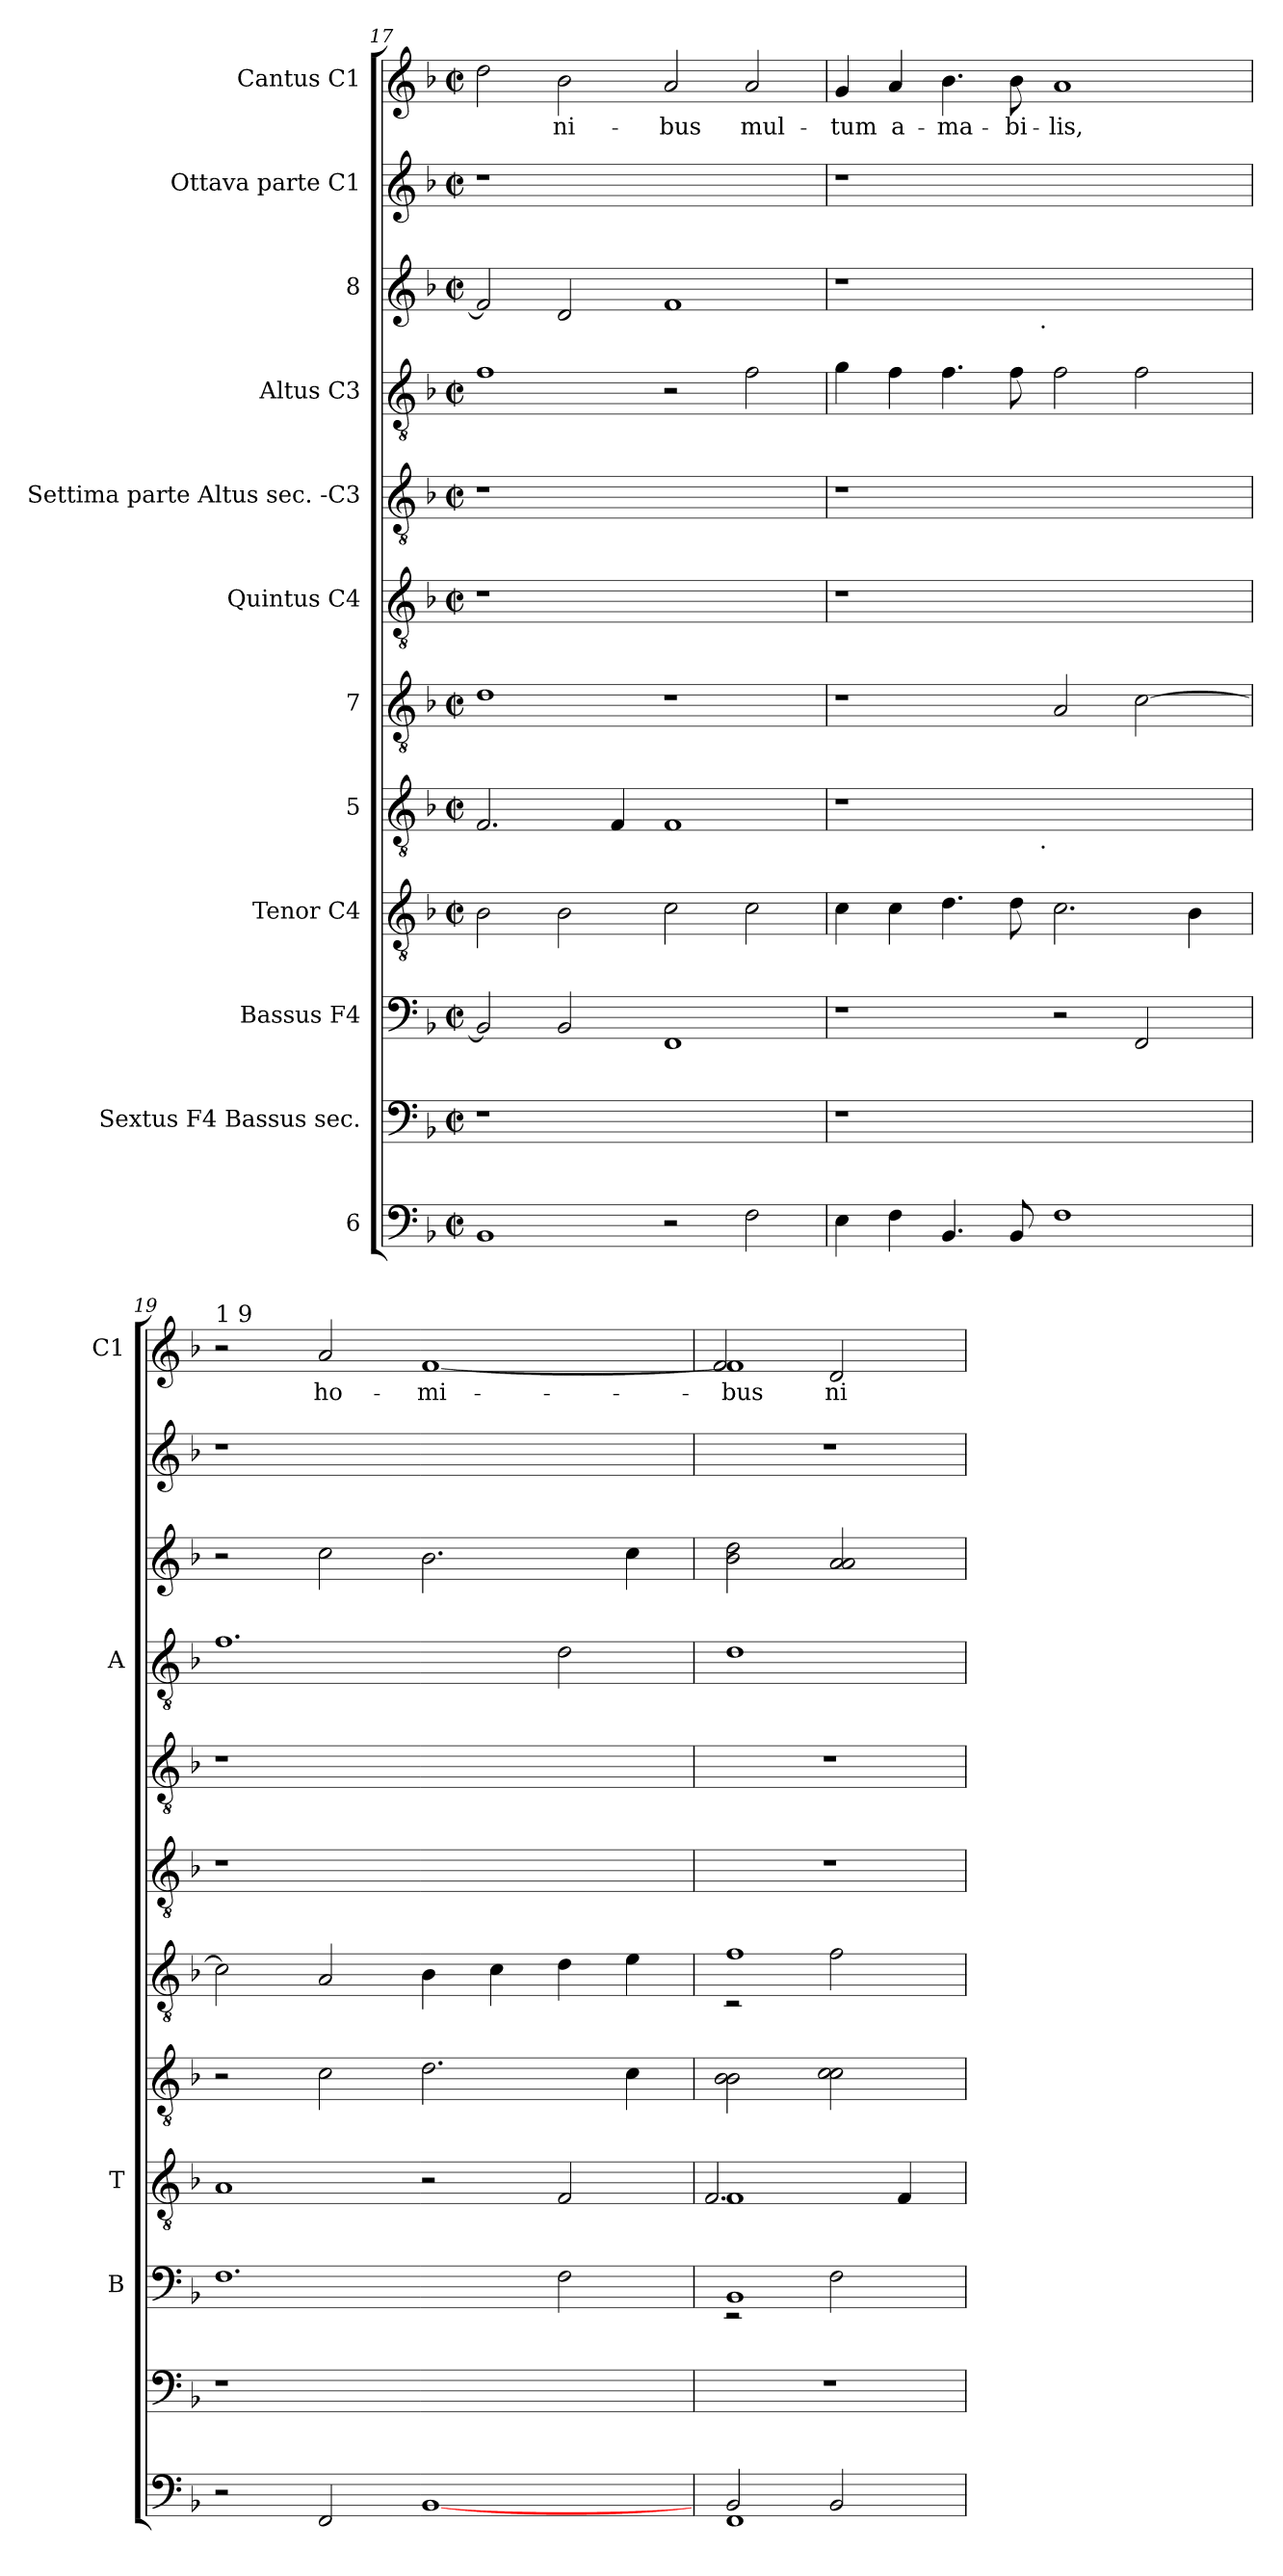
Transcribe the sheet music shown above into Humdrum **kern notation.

**kern	**kern	**kern	**kern	**kern	**kern	**kern	**kern	**kern	**kern	**kern	**kern	**text
*part12	*part11	*part10	*part9	*part8	*part7	*part6	*part5	*part4	*part3	*part2	*part1	*part1
*staff12	*staff11	*staff10	*staff9	*staff8	*staff7	*staff6	*staff5	*staff4	*staff3	*staff2	*staff1	*staff1
*I"6	*I"Sextus F4 Bassus sec.	*I"Bassus F4	*I"Tenor C4	*I"5	*I"7	*I"Quintus C4	*I"Settima parte Altus sec. -C3	*I"Altus C3	*I"8	*I"Ottava parte C1	*I"Cantus C1	*
*	*	*I'B	*I'T	*	*	*	*	*I'A	*	*	*I'C1	*
*clefF4	*clefF4	*clefF4	*clefGv2	*clefGv2	*clefGv2	*clefGv2	*clefGv2	*clefGv2	*clefG2	*clefG2	*clefG2	*
*	*ITrd7c12	*ITrd7c12	*	*	*	*	*	*	*	*	*	*
*k[b-]	*k[b-]	*k[b-]	*k[b-]	*k[b-]	*k[b-]	*k[b-]	*k[b-]	*k[b-]	*k[b-]	*k[b-]	*k[b-]	*
*F:	*F:	*F:	*F:	*F:	*F:	*F:	*F:	*F:	*F:	*F:	*F:	*
*M2/2	*M2/2	*M2/2	*M2/2	*M2/2	*M2/2	*M2/2	*M2/2	*M2/2	*M2/2	*M2/2	*M2/2	*
*met(c|)	*met(c|)	*met(c|)	*met(c|)	*met(c|)	*met(c|)	*met(c|)	*met(c|)	*met(c|)	*met(c|)	*met(c|)	*met(c|)	*
=17	=17	=17	=17	=17	=17	=17	=17	=17	=17	=17	=17	=17
1BB-	1r	2BBB-/]	2B-\	2.F/	1d	1r	1r	1f	2f/]	1r	2dd\	.
!	!	!	!	!	!	!	!	!	!	!	!	!LO:LY:b:rj
.	.	2BBB-/	2B-\	.	.	.	.	.	2d/	.	2b-\	-ni-
.	.	.	.	4F/	.	.	.	.	.	.	.	.
!	!	!	!	!	!	!	!	!	!	!	!	!LO:LY:b:rj
2r	1ryy	1FFF	2c\	1F	1r	1ryy	1ryy	2r	1f	1ryy	2a/	-bus
!	!	!	!	!	!	!	!	!	!	!	!	!LO:LY:b:rj
2F\	.	.	2c\	.	.	.	.	2f\	.	.	2a/	mul-
=18	=18	=18	=18	=18	=18	=18	=18	=18	=18	=18	=18	=18
!	!	!	!	!	!	!	!	!	!	!	!	!LO:LY:b:rj
*	*	*	*	*^	*	*	*	*	*^	*	*	*
4E\	1r	1r	4c\	1r	2ryy	1r	1r	1r	4g\	1r	2ryy	1r	4g/	-tum
!	!	!	!	!	!	!	!	!	!	!	!	!	!	!LO:LY:b:rj
4F\	.	.	4c\	.	.	.	.	.	4f\	.	.	.	4a/	a-
!	!	!	!	!	!	!	!	!	!	!	!	!	!	!LO:LY:b:rj
4.BB-/	.	.	4.d\	.	4...ryy	.	.	.	4.f\	.	4...ryy	.	4.b-\	-ma-
!	!	!	!	!	!	!	!	!	!	!	!	!	!	!LO:LY:b:rj
8BB-/	.	.	8d\	.	.	.	.	.	8f\	.	.	.	8b-\	-bi-
!	!	!	!	!	!	!	!	!	!	!	!LO:TX:b:t=.	!	!	!
!	!	!	!	!	!LO:TX:b:t=.	!	!	!	!	!	!	!	!	!
.	.	.	.	.	1ryy	.	.	.	.	.	1ryy	.	.	.
!	!	!	!	!	!	!	!	!	!	!	!	!	!	!LO:LY:b:rj
1F	1ryy	2r	2.c\	1ryy	.	2A/	1ryy	1ryy	2f\	1ryy	.	1ryy	1a	-lis,
.	.	2FFF/	.	.	.	[<2c\	.	.	2f\	.	.	.	.	.
.	.	.	4B-\	.	.	.	.	.	.	.	.	.	.	.
.	.	.	.	.	32ryy	.	.	.	.	.	32ryy	.	.	.
!!LO:LB:g=z
=19	=19	=19	=19	=19	=19	=19	=19	=19	=19	=19	=19	=19	=19	=19
!	!	!	!	!	!	!	!	!	!	!	!	!	!LO:TX:a:t=1 9	!
*	*	*	*	*v	*v	*	*	*	*	*v	*v	*	*	*
2r	1r	1.FF	1A	2r	2c\]	1r	1r	1.f	2r	1r	2r	.
!	!	!	!	!	!	!	!	!	!	!	!	!LO:LY:b:rj
2FF/	.	.	.	2c\	2A/	.	.	.	2cc\	.	2a/	ho-
!	!	!	!	!	!	!	!	!	!	!	!	!LO:LY:b:rj
[<1BB-	1ryy	.	2r	2.d\	4B-\	1ryy	1ryy	.	2.b-\	1ryy	[<1f	-mi-
.	.	.	.	.	4c\	.	.	.	.	.	.	.
.	.	2FF\	2F/	.	4d\	.	.	2d\	.	.	.	.
.	.	.	.	4c\	4e\	.	.	.	4cc\	.	.	.
=20	=20	=20	=20	=20	=20	=20	=20	=20	=20	=20	=20	=20
*^	*	*^	*^	*	*^	*	*	*	*	*	*^	*
!	!	!	!	!	!	!	!	!	!	!	!	!	!	!	!	!	!LO:LY:b:rj
1FF	2BB-/	1r	1BBB-	2rEE	1F	2.F/	2B-\ 2B-\	1f	2rC	1r	1r	1d	2b-\ 2dd\	1r	1f]	2f/	-bus
!	!	!	!	!	!	!	!	!	!	!	!	!	!	!	!	!	!LO:LY:b:rj
.	2BB-/	.	.	2FF\	.	.	2c\ 2c\	.	2f\	.	.	.	2a/ 2a/	.	.	2d/	ni-
.	.	.	.	.	.	4F/	.	.	.	.	.	.	.	.	.	.	.
*	*	*	*v	*v	*	*	*	*v	*v	*	*	*	*	*	*v	*v	*
*v	*v	*	*	*v	*v	*	*	*	*	*	*	*	*	*
=	=	=	=	=	=	=	=	=	=	=	=	=
*-	*-	*-	*-	*-	*-	*-	*-	*-	*-	*-	*-	*-
